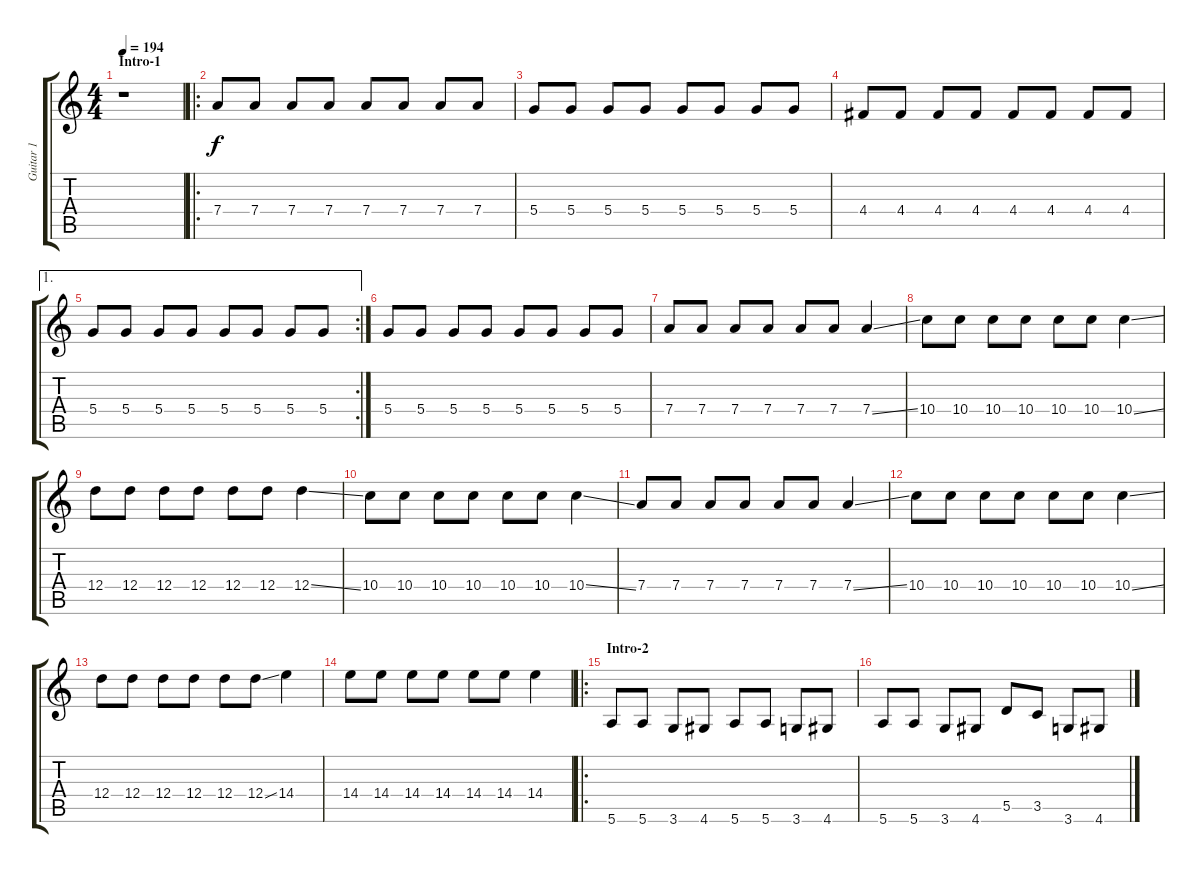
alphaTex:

\track ("Guitar 1" "Guitar 1") {instrument distortionguitar}
\staff {score tabs}
\tuning (E4 B3 G3 D3 A2 E2) {hide}
\ts (4 4)
\section ("" "Intro-1")
\tempo 194
\clef g2
\ks c
r.1{dy f instrument distortionguitar} |
\ro
7.4.8 7.4.8 7.4.8 7.4.8 7.4.8 7.4.8 7.4.8 7.4.8 |
5.4.8 5.4.8 5.4.8 5.4.8 5.4.8 5.4.8 5.4.8 5.4.8 |
4.4.8 4.4.8 4.4.8 4.4.8 4.4.8 4.4.8 4.4.8 4.4.8 |
\ae 1
\rc 2
5.4.8 5.4.8 5.4.8 5.4.8 5.4.8 5.4.8 5.4.8 5.4.8 |
5.4.8 5.4.8 5.4.8 5.4.8 5.4.8 5.4.8 5.4.8 5.4.8 |
7.4.8 7.4.8 7.4.8 7.4.8 7.4.8 7.4.8 7.4{ss}.4 |
10.4.8 10.4.8 10.4.8 10.4.8 10.4.8 10.4.8 10.4{ss}.4 |
12.4.8 12.4.8 12.4.8 12.4.8 12.4.8 12.4.8 12.4{ss}.4 |
10.4.8 10.4.8 10.4.8 10.4.8 10.4.8 10.4.8 10.4{ss}.4 |
7.4.8 7.4.8 7.4.8 7.4.8 7.4.8 7.4.8 7.4{ss}.4 |
10.4.8 10.4.8 10.4.8 10.4.8 10.4.8 10.4.8 10.4{ss}.4 |
12.4.8 12.4.8 12.4.8 12.4.8 12.4.8 12.4{ss}.8 14.4.4 |
14.4.8 14.4.8 14.4.8 14.4.8 14.4.8 14.4.8 14.4.4 |
\ro
\section ("" "Intro-2")
5.6.8 5.6.8 3.6.8 4.6.8 5.6.8 5.6.8 3.6.8 4.6.8 |
5.6.8 5.6.8 3.6.8 4.6.8 5.5.8 3.5.8 3.6.8 4.6.8
